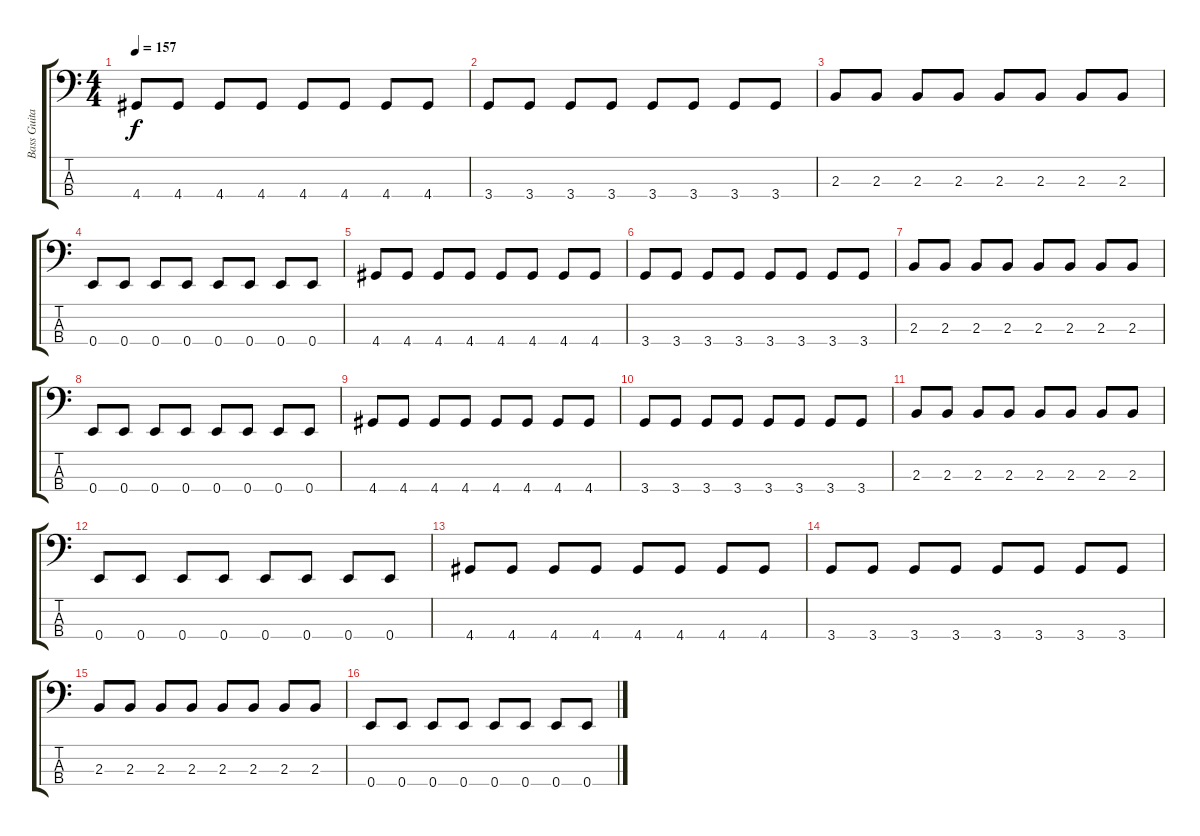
\track ("Bass Guitar" "Bass Guita") {instrument electricbassfinger}
\staff {score tabs}
\tuning (G2 D2 A1 E1) {hide}
\ts (4 4)
\tempo 157
\clef f4
\ks c
4.4.8{dy f} 4.4.8 4.4.8 4.4.8 4.4.8 4.4.8 4.4.8 4.4.8 |
3.4.8 3.4.8 3.4.8 3.4.8 3.4.8 3.4.8 3.4.8 3.4.8 |
2.3.8 2.3.8 2.3.8 2.3.8 2.3.8 2.3.8 2.3.8 2.3.8 |
0.4.8 0.4.8 0.4.8 0.4.8 0.4.8 0.4.8 0.4.8 0.4.8 |
4.4.8 4.4.8 4.4.8 4.4.8 4.4.8 4.4.8 4.4.8 4.4.8 |
3.4.8 3.4.8 3.4.8 3.4.8 3.4.8 3.4.8 3.4.8 3.4.8 |
2.3.8 2.3.8 2.3.8 2.3.8 2.3.8 2.3.8 2.3.8 2.3.8 |
0.4.8 0.4.8 0.4.8 0.4.8 0.4.8 0.4.8 0.4.8 0.4.8 |
4.4.8 4.4.8 4.4.8 4.4.8 4.4.8 4.4.8 4.4.8 4.4.8 |
3.4.8 3.4.8 3.4.8 3.4.8 3.4.8 3.4.8 3.4.8 3.4.8 |
2.3.8 2.3.8 2.3.8 2.3.8 2.3.8 2.3.8 2.3.8 2.3.8 |
0.4.8 0.4.8 0.4.8 0.4.8 0.4.8 0.4.8 0.4.8 0.4.8 |
4.4.8 4.4.8 4.4.8 4.4.8 4.4.8 4.4.8 4.4.8 4.4.8 |
3.4.8 3.4.8 3.4.8 3.4.8 3.4.8 3.4.8 3.4.8 3.4.8 |
2.3.8 2.3.8 2.3.8 2.3.8 2.3.8 2.3.8 2.3.8 2.3.8 |
0.4.8 0.4.8 0.4.8 0.4.8 0.4.8 0.4.8 0.4.8 0.4.8
